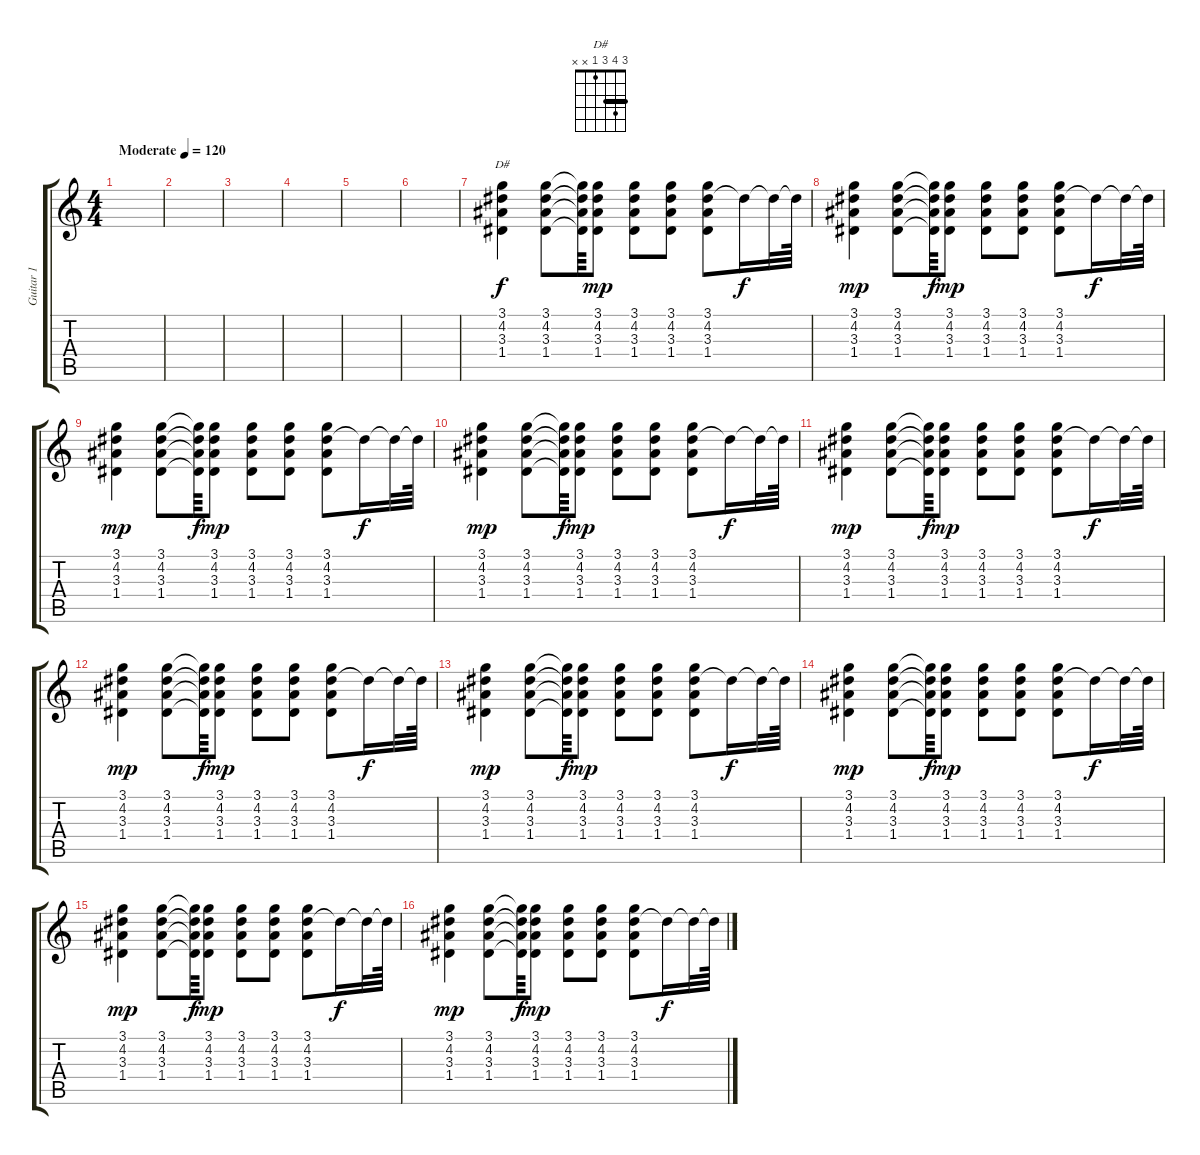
\track ("Guitar 1" "Guitar 1") {instrument acousticguitarsteel}
\staff {score tabs}
\tuning (E4 B3 G3 D3 A2 E2) {hide}
\chord ("D#" 3 4 3 1 x x) {barre 3}
\ts (4 4)
\tempo (120 "Moderate")
\clef g2
\ks c
|
|
|
|
|
|
(3.1 4.2 3.3 1.4).4{ch "D#"} (3.1 4.2 3.3 1.4).8 (3.1{t} 4.2{t} 3.3{t} 1.4{t}).64{dy f} (3.1 4.2 3.3 1.4).8{dy mp} (3.1 4.2 3.3 1.4).8 (3.1 4.2 3.3 1.4).8 (3.1 4.2 3.3 1.4).8 4.2{t}.16{dy f} 4.2{t}.32 4.2{t}.64 |
(3.1 4.2 3.3 1.4).4{dy mp} (3.1 4.2 3.3 1.4).8 (3.1{t} 4.2{t} 3.3{t} 1.4{t}).64{dy f} (3.1 4.2 3.3 1.4).8{dy mp} (3.1 4.2 3.3 1.4).8 (3.1 4.2 3.3 1.4).8 (3.1 4.2 3.3 1.4).8 4.2{t}.16{dy f} 4.2{t}.32 4.2{t}.64 |
(3.1 4.2 3.3 1.4).4{dy mp} (3.1 4.2 3.3 1.4).8 (3.1{t} 4.2{t} 3.3{t} 1.4{t}).64{dy f} (3.1 4.2 3.3 1.4).8{dy mp} (3.1 4.2 3.3 1.4).8 (3.1 4.2 3.3 1.4).8 (3.1 4.2 3.3 1.4).8 4.2{t}.16{dy f} 4.2{t}.32 4.2{t}.64 |
(3.1 4.2 3.3 1.4).4{dy mp} (3.1 4.2 3.3 1.4).8 (3.1{t} 4.2{t} 3.3{t} 1.4{t}).64{dy f} (3.1 4.2 3.3 1.4).8{dy mp} (3.1 4.2 3.3 1.4).8 (3.1 4.2 3.3 1.4).8 (3.1 4.2 3.3 1.4).8 4.2{t}.16{dy f} 4.2{t}.32 4.2{t}.64 |
(3.1 4.2 3.3 1.4).4{dy mp} (3.1 4.2 3.3 1.4).8 (3.1{t} 4.2{t} 3.3{t} 1.4{t}).64{dy f} (3.1 4.2 3.3 1.4).8{dy mp} (3.1 4.2 3.3 1.4).8 (3.1 4.2 3.3 1.4).8 (3.1 4.2 3.3 1.4).8 4.2{t}.16{dy f} 4.2{t}.32 4.2{t}.64 |
(3.1 4.2 3.3 1.4).4{dy mp} (3.1 4.2 3.3 1.4).8 (3.1{t} 4.2{t} 3.3{t} 1.4{t}).64{dy f} (3.1 4.2 3.3 1.4).8{dy mp} (3.1 4.2 3.3 1.4).8 (3.1 4.2 3.3 1.4).8 (3.1 4.2 3.3 1.4).8 4.2{t}.16{dy f} 4.2{t}.32 4.2{t}.64 |
(3.1 4.2 3.3 1.4).4{dy mp} (3.1 4.2 3.3 1.4).8 (3.1{t} 4.2{t} 3.3{t} 1.4{t}).64{dy f} (3.1 4.2 3.3 1.4).8{dy mp} (3.1 4.2 3.3 1.4).8 (3.1 4.2 3.3 1.4).8 (3.1 4.2 3.3 1.4).8 4.2{t}.16{dy f} 4.2{t}.32 4.2{t}.64 |
(3.1 4.2 3.3 1.4).4{dy mp} (3.1 4.2 3.3 1.4).8 (3.1{t} 4.2{t} 3.3{t} 1.4{t}).64{dy f} (3.1 4.2 3.3 1.4).8{dy mp} (3.1 4.2 3.3 1.4).8 (3.1 4.2 3.3 1.4).8 (3.1 4.2 3.3 1.4).8 4.2{t}.16{dy f} 4.2{t}.32 4.2{t}.64 |
(3.1 4.2 3.3 1.4).4{dy mp} (3.1 4.2 3.3 1.4).8 (3.1{t} 4.2{t} 3.3{t} 1.4{t}).64{dy f} (3.1 4.2 3.3 1.4).8{dy mp} (3.1 4.2 3.3 1.4).8 (3.1 4.2 3.3 1.4).8 (3.1 4.2 3.3 1.4).8 4.2{t}.16{dy f} 4.2{t}.32 4.2{t}.64 |
(3.1 4.2 3.3 1.4).4{dy mp} (3.1 4.2 3.3 1.4).8 (3.1{t} 4.2{t} 3.3{t} 1.4{t}).64{dy f} (3.1 4.2 3.3 1.4).8{dy mp} (3.1 4.2 3.3 1.4).8 (3.1 4.2 3.3 1.4).8 (3.1 4.2 3.3 1.4).8 4.2{t}.16{dy f} 4.2{t}.32 4.2{t}.64
